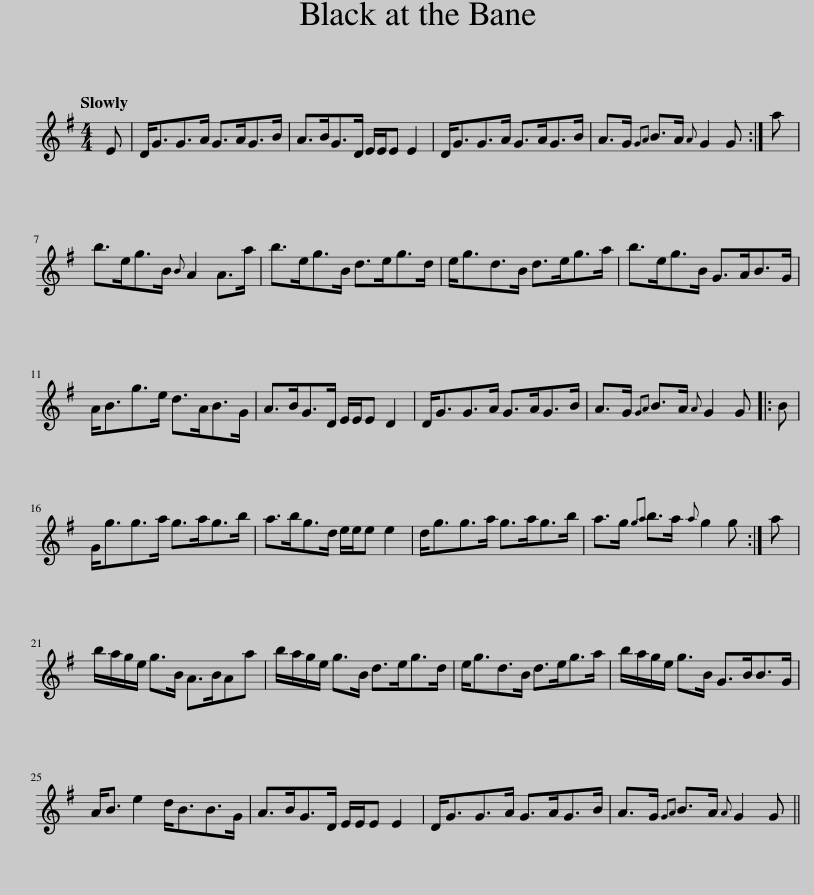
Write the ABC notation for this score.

X:1
L:1/8
Q:1/4=120
M:4/4
I:linebreak $
K:G
V:1 treble
V:1
 E | D<GG>A G>AG>B | A>BG>D E/E/E E2 | D<GG>A G>AG>B | A>G{GA} B>A{A} G2 G :| %5
 a |$ b>eg>B{B} A2 A>a | b>eg>B d>eg>d | e<gd>B d>eg>a | b>eg>B G>AB>G |$ %10
 A<Bg>e d>AB>G | A>BG>D E/E/E D2 | D<GG>A G>AG>B | A>G{GA} B>A{A} G2 G |: B |$ %15
 G<gg>a g>ag>b | a>bg>d e/e/e e2 | d<gg>a g>ag>b | a>g{ga} b>a{a} g2 g :| a |$ %20
 b/a/g/e/ g>B A>BAa | b/a/g/e/ g>B d>eg>d | e<gd>B d>eg>a | b/a/g/e/ g>B G>BB>G |$ A<B e2 d<BB>G | %25
 A>BG>D E/E/E E2 | D<GG>A G>AG>B | A>G{GA} B>A{A} G2 G || %28
